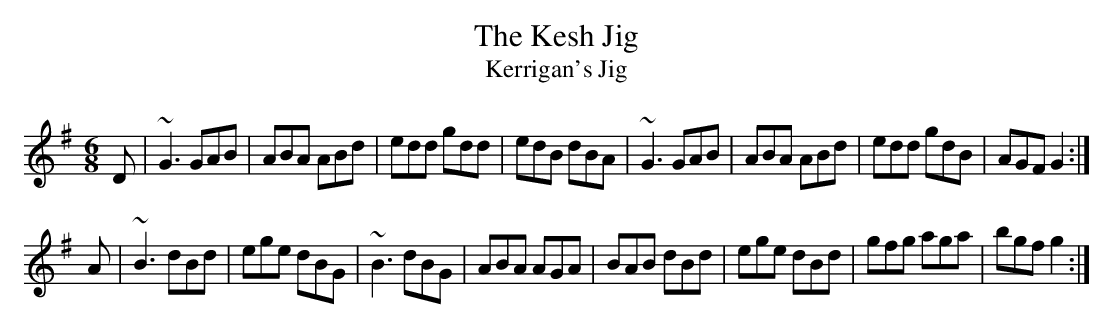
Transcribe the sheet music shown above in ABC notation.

X:1
T:Kesh Jig, The
T:Kerrigan's Jig
M:6/8
E:6
K:G
D|~G3 GAB|ABA ABd|edd gdd|edB dBA|~G3 GAB|ABA ABd|edd gdB|AGF G2:|*
A|~B3 dBd|ege dBG|~B3 dBG|ABA AGA|BAB dBd|ege dBd|gfg aga|bgf g2:|**
